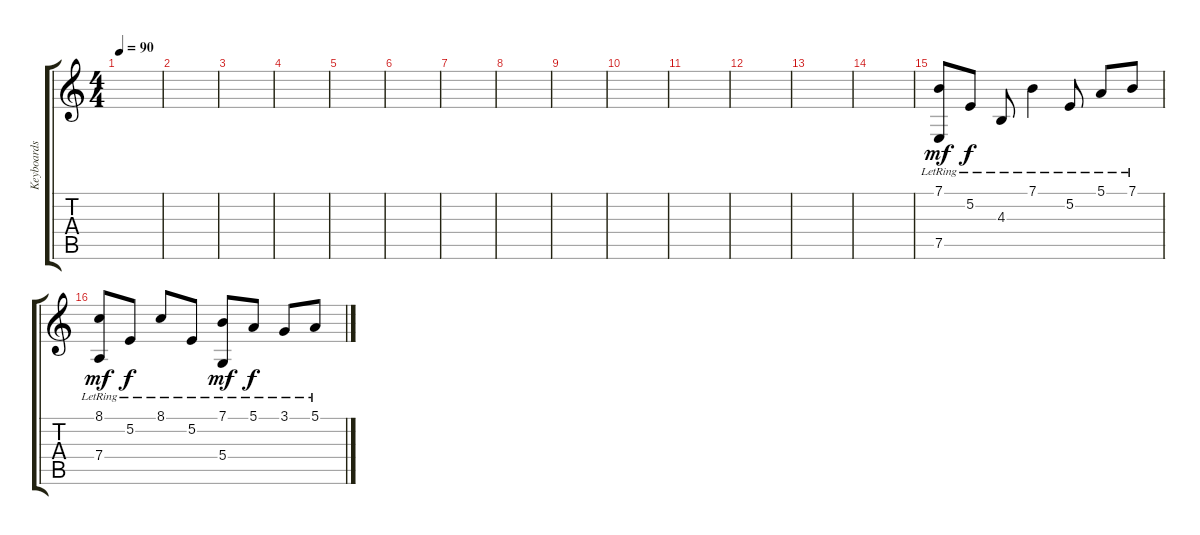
\track ("Keyboards" "Keyboards") {instrument electricgrandpiano}
\staff {score tabs}
\tuning (E4 B3 G3 D3 A2 E2) {hide}
\ts (4 4)
\tempo 90
\clef g2
\ks c
|
|
|
|
|
|
|
|
|
|
|
|
|
|
(7.1{lr} 7.5{lr}).8{dy mf} 5.2{lr}.8{dy f} 4.3{lr}.8 7.1{lr}.4 5.2{lr}.8 5.1{lr}.8 7.1{lr}.8 |
(8.1{lr} 7.4{lr}).8{dy mf} 5.2{lr}.8{dy f} 8.1{lr}.8 5.2{lr}.8 (7.1{lr} 5.4{lr}).8{dy mf} 5.1{lr}.8{dy f} 3.1{lr}.8 5.1{lr}.8
